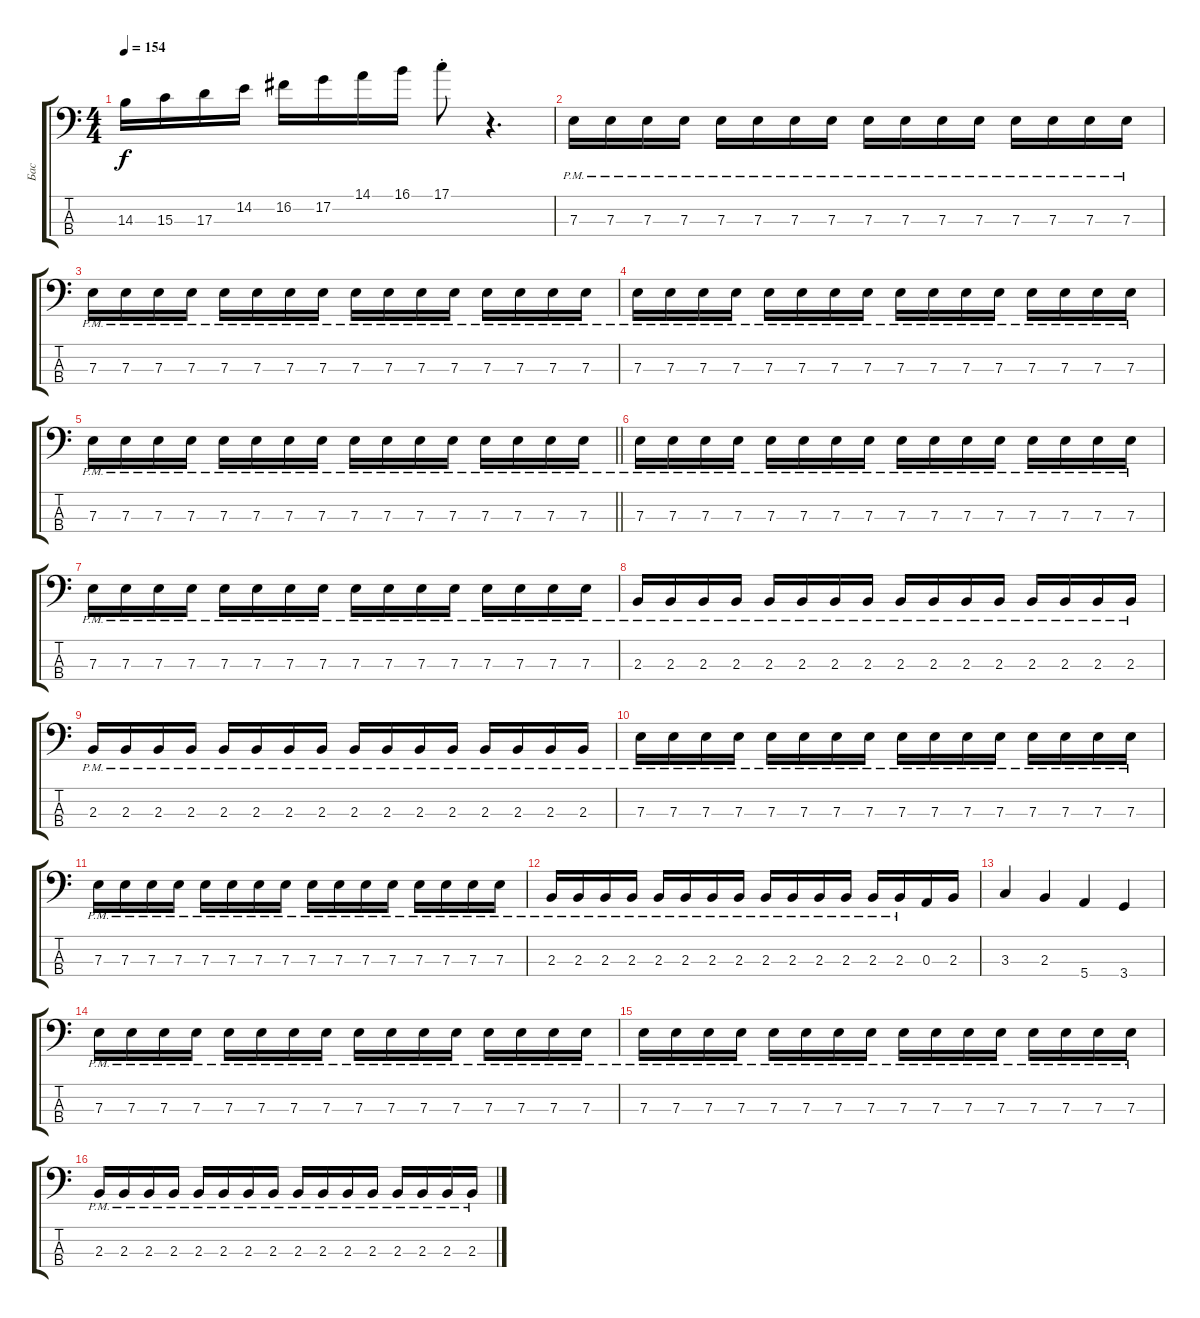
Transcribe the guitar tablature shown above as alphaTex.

\track ("Бас" "Бас") {instrument electricbasspick}
\staff {score tabs}
\tuning (G2 D2 A1 E1) {hide}
\ts (4 4)
\tempo 154
\clef f4
\ks c
14.3.16{dy f} 15.3.16 17.3.16 14.2.16 16.2.16 17.2.16 14.1.16 16.1.16 17.1{st}.8 r.4{d} |
7.3{pm}.16{instrument distortionguitar} 7.3{pm}.16 7.3{pm}.16 7.3{pm}.16 7.3{pm}.16 7.3{pm}.16 7.3{pm}.16 7.3{pm}.16 7.3{pm}.16 7.3{pm}.16 7.3{pm}.16 7.3{pm}.16 7.3{pm}.16 7.3{pm}.16 7.3{pm}.16 7.3{pm}.16 |
7.3{pm}.16 7.3{pm}.16 7.3{pm}.16 7.3{pm}.16 7.3{pm}.16 7.3{pm}.16 7.3{pm}.16 7.3{pm}.16 7.3{pm}.16 7.3{pm}.16 7.3{pm}.16 7.3{pm}.16 7.3{pm}.16 7.3{pm}.16 7.3{pm}.16 7.3{pm}.16 |
7.3{pm}.16 7.3{pm}.16 7.3{pm}.16 7.3{pm}.16 7.3{pm}.16 7.3{pm}.16 7.3{pm}.16 7.3{pm}.16 7.3{pm}.16 7.3{pm}.16 7.3{pm}.16 7.3{pm}.16 7.3{pm}.16 7.3{pm}.16 7.3{pm}.16 7.3{pm}.16 |
\barLineRight lightlight
7.3{pm}.16 7.3{pm}.16 7.3{pm}.16 7.3{pm}.16 7.3{pm}.16 7.3{pm}.16 7.3{pm}.16 7.3{pm}.16 7.3{pm}.16 7.3{pm}.16 7.3{pm}.16 7.3{pm}.16 7.3{pm}.16 7.3{pm}.16 7.3{pm}.16 7.3{pm}.16 |
7.3{pm}.16 7.3{pm}.16 7.3{pm}.16 7.3{pm}.16 7.3{pm}.16 7.3{pm}.16 7.3{pm}.16 7.3{pm}.16 7.3{pm}.16 7.3{pm}.16 7.3{pm}.16 7.3{pm}.16 7.3{pm}.16 7.3{pm}.16 7.3{pm}.16 7.3{pm}.16 |
7.3{pm}.16 7.3{pm}.16 7.3{pm}.16 7.3{pm}.16 7.3{pm}.16 7.3{pm}.16 7.3{pm}.16 7.3{pm}.16 7.3{pm}.16 7.3{pm}.16 7.3{pm}.16 7.3{pm}.16 7.3{pm}.16 7.3{pm}.16 7.3{pm}.16 7.3{pm}.16 |
2.3{pm}.16 2.3{pm}.16 2.3{pm}.16 2.3{pm}.16 2.3{pm}.16 2.3{pm}.16 2.3{pm}.16 2.3{pm}.16 2.3{pm}.16 2.3{pm}.16 2.3{pm}.16 2.3{pm}.16 2.3{pm}.16 2.3{pm}.16 2.3{pm}.16 2.3{pm}.16 |
2.3{pm}.16 2.3{pm}.16 2.3{pm}.16 2.3{pm}.16 2.3{pm}.16 2.3{pm}.16 2.3{pm}.16 2.3{pm}.16 2.3{pm}.16 2.3{pm}.16 2.3{pm}.16 2.3{pm}.16 2.3{pm}.16 2.3{pm}.16 2.3{pm}.16 2.3{pm}.16 |
7.3{pm}.16 7.3{pm}.16 7.3{pm}.16 7.3{pm}.16 7.3{pm}.16 7.3{pm}.16 7.3{pm}.16 7.3{pm}.16 7.3{pm}.16 7.3{pm}.16 7.3{pm}.16 7.3{pm}.16 7.3{pm}.16 7.3{pm}.16 7.3{pm}.16 7.3{pm}.16 |
7.3{pm}.16 7.3{pm}.16 7.3{pm}.16 7.3{pm}.16 7.3{pm}.16 7.3{pm}.16 7.3{pm}.16 7.3{pm}.16 7.3{pm}.16 7.3{pm}.16 7.3{pm}.16 7.3{pm}.16 7.3{pm}.16 7.3{pm}.16 7.3{pm}.16 7.3{pm}.16 |
2.3{pm}.16 2.3{pm}.16 2.3{pm}.16 2.3{pm}.16 2.3{pm}.16 2.3{pm}.16 2.3{pm}.16 2.3{pm}.16 2.3{pm}.16 2.3{pm}.16 2.3{pm}.16 2.3{pm}.16 2.3{pm}.16 2.3{pm}.16 0.3.16{instrument electricbasspick} 2.3.16 |
3.3.4 2.3.4 5.4.4 3.4.4 |
7.3{pm}.16{instrument distortionguitar} 7.3{pm}.16 7.3{pm}.16 7.3{pm}.16 7.3{pm}.16 7.3{pm}.16 7.3{pm}.16 7.3{pm}.16 7.3{pm}.16 7.3{pm}.16 7.3{pm}.16 7.3{pm}.16 7.3{pm}.16 7.3{pm}.16 7.3{pm}.16 7.3{pm}.16 |
7.3{pm}.16 7.3{pm}.16 7.3{pm}.16 7.3{pm}.16 7.3{pm}.16 7.3{pm}.16 7.3{pm}.16 7.3{pm}.16 7.3{pm}.16 7.3{pm}.16 7.3{pm}.16 7.3{pm}.16 7.3{pm}.16 7.3{pm}.16 7.3{pm}.16 7.3{pm}.16 |
2.3{pm}.16 2.3{pm}.16 2.3{pm}.16 2.3{pm}.16 2.3{pm}.16 2.3{pm}.16 2.3{pm}.16 2.3{pm}.16 2.3{pm}.16 2.3{pm}.16 2.3{pm}.16 2.3{pm}.16 2.3{pm}.16 2.3{pm}.16 2.3{pm}.16 2.3{pm}.16
